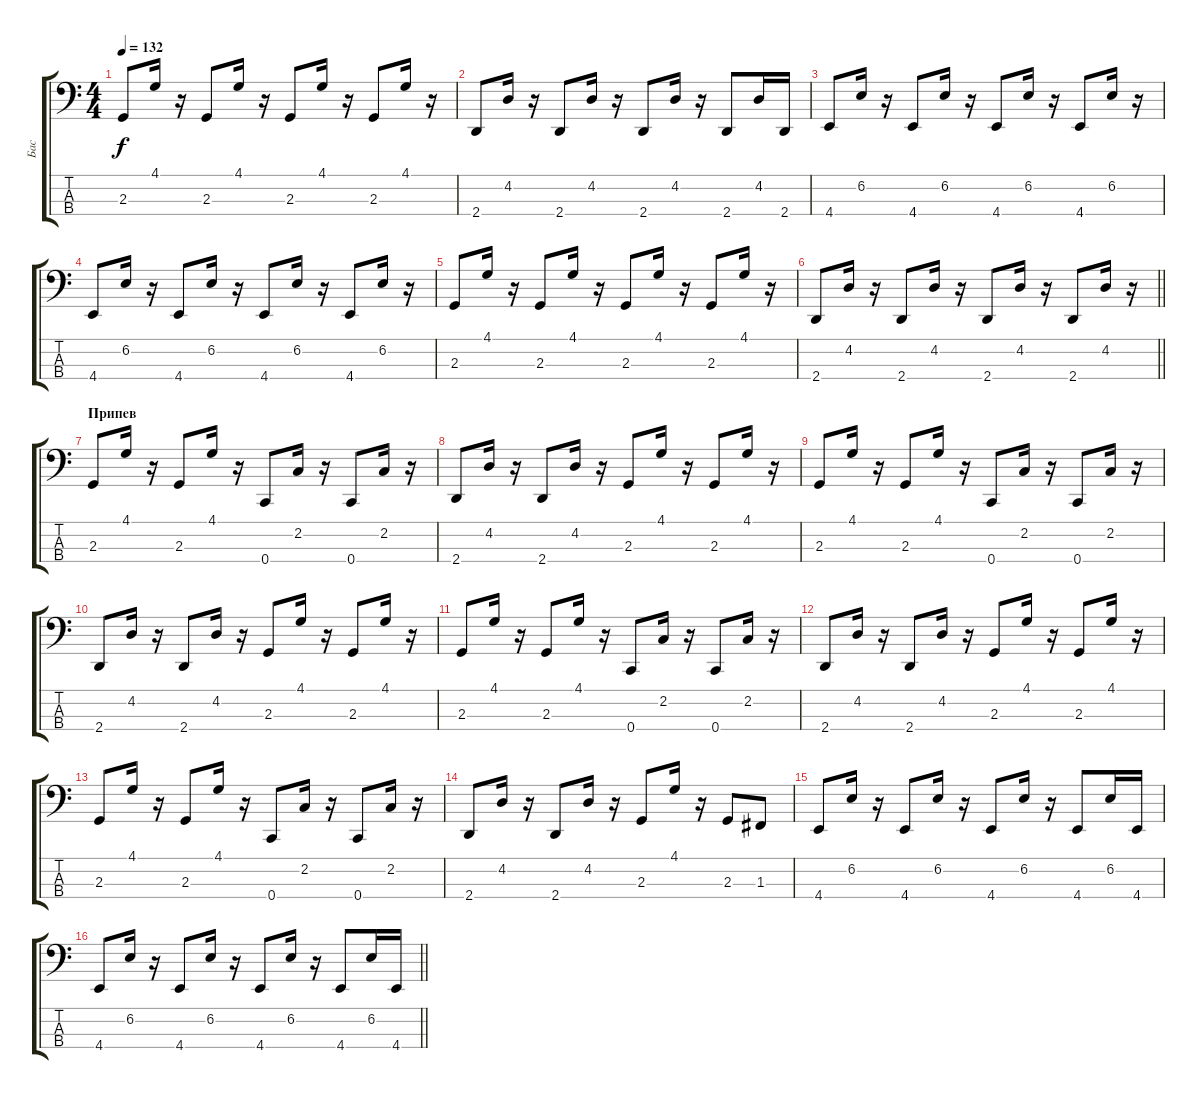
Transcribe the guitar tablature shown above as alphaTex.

\track ("Бас" "Бас") {instrument electricbassfinger}
\staff {score tabs}
\tuning (Eb2 Bb1 F1 C1) {hide}
\ts (4 4)
\tempo 132
\clef f4
\ks c
2.3.8{dy f} 4.1.16 r.16 2.3.8 4.1.16 r.16 2.3.8 4.1.16 r.16 2.3.8 4.1.16 r.16 |
2.4.8 4.2.16 r.16 2.4.8 4.2.16 r.16 2.4.8 4.2.16 r.16 2.4.8 4.2.16 2.4.16 |
4.4.8 6.2.16 r.16 4.4.8 6.2.16 r.16 4.4.8 6.2.16 r.16 4.4.8 6.2.16 r.16 |
4.4.8 6.2.16 r.16 4.4.8 6.2.16 r.16 4.4.8 6.2.16 r.16 4.4.8 6.2.16 r.16 |
2.3.8 4.1.16 r.16 2.3.8 4.1.16 r.16 2.3.8 4.1.16 r.16 2.3.8 4.1.16 r.16 |
\barLineRight lightlight
2.4.8 4.2.16 r.16 2.4.8 4.2.16 r.16 2.4.8 4.2.16 r.16 2.4.8 4.2.16 r.16 |
\section ("" "Припев")
2.3.8 4.1.16 r.16 2.3.8 4.1.16 r.16 0.4.8 2.2.16 r.16 0.4.8 2.2.16 r.16 |
2.4.8 4.2.16 r.16 2.4.8 4.2.16 r.16 2.3.8 4.1.16 r.16 2.3.8 4.1.16 r.16 |
2.3.8 4.1.16 r.16 2.3.8 4.1.16 r.16 0.4.8 2.2.16 r.16 0.4.8 2.2.16 r.16 |
2.4.8 4.2.16 r.16 2.4.8 4.2.16 r.16 2.3.8 4.1.16 r.16 2.3.8 4.1.16 r.16 |
2.3.8 4.1.16 r.16 2.3.8 4.1.16 r.16 0.4.8 2.2.16 r.16 0.4.8 2.2.16 r.16 |
2.4.8 4.2.16 r.16 2.4.8 4.2.16 r.16 2.3.8 4.1.16 r.16 2.3.8 4.1.16 r.16 |
2.3.8 4.1.16 r.16 2.3.8 4.1.16 r.16 0.4.8 2.2.16 r.16 0.4.8 2.2.16 r.16 |
2.4.8 4.2.16 r.16 2.4.8 4.2.16 r.16 2.3.8 4.1.16 r.16 2.3.8 1.3.8 |
4.4.8 6.2.16 r.16 4.4.8 6.2.16 r.16 4.4.8 6.2.16 r.16 4.4.8 6.2.16 4.4.16 |
\barLineRight lightlight
4.4.8 6.2.16 r.16 4.4.8 6.2.16 r.16 4.4.8 6.2.16 r.16 4.4.8 6.2.16 4.4.16
